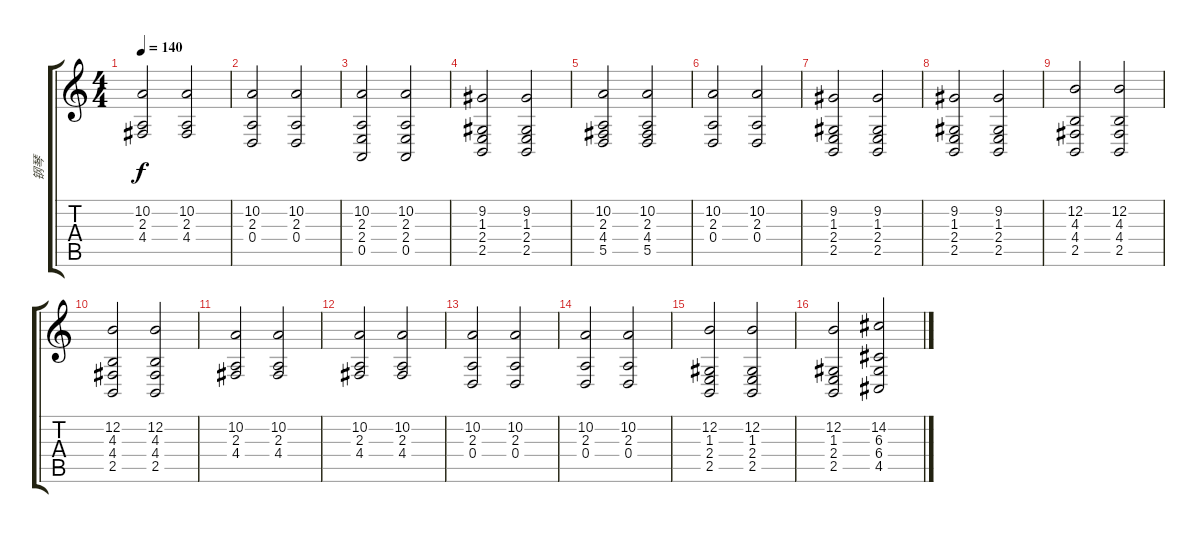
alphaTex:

\track ("钢琴" "钢琴") {instrument brightacousticpiano}
\staff {score tabs}
\tuning (E4 B3 G3 D3 A2 E2) {hide}
\ts (4 4)
\tempo 140
\clef g2
\ks c
(10.2 2.3 4.4).2{dy f} (10.2 2.3 4.4).2 |
(10.2 2.3 0.4).2 (10.2 2.3 0.4).2 |
(10.2 2.3 2.4 0.5).2 (10.2 2.3 2.4 0.5).2 |
(9.2 1.3 2.4 2.5).2 (9.2 1.3 2.4 2.5).2 |
(10.2 2.3 4.4 5.5).2 (10.2 2.3 4.4 5.5).2 |
(10.2 2.3 0.4).2 (10.2 2.3 0.4).2 |
(9.2 1.3 2.4 2.5).2 (9.2 1.3 2.4 2.5).2 |
(9.2 1.3 2.4 2.5).2 (9.2 1.3 2.4 2.5).2 |
(12.2 4.3 4.4 2.5).2 (12.2 4.3 4.4 2.5).2 |
(12.2 4.3 4.4 2.5).2 (12.2 4.3 4.4 2.5).2 |
(10.2 2.3 4.4).2 (10.2 2.3 4.4).2 |
(10.2 2.3 4.4).2 (10.2 2.3 4.4).2 |
(10.2 2.3 0.4).2 (10.2 2.3 0.4).2 |
(10.2 2.3 0.4).2 (10.2 2.3 0.4).2 |
(12.2 1.3 2.4 2.5).2 (12.2 1.3 2.4 2.5).2 |
(12.2 1.3 2.4 2.5).2 (14.2 6.3 6.4 4.5).2
